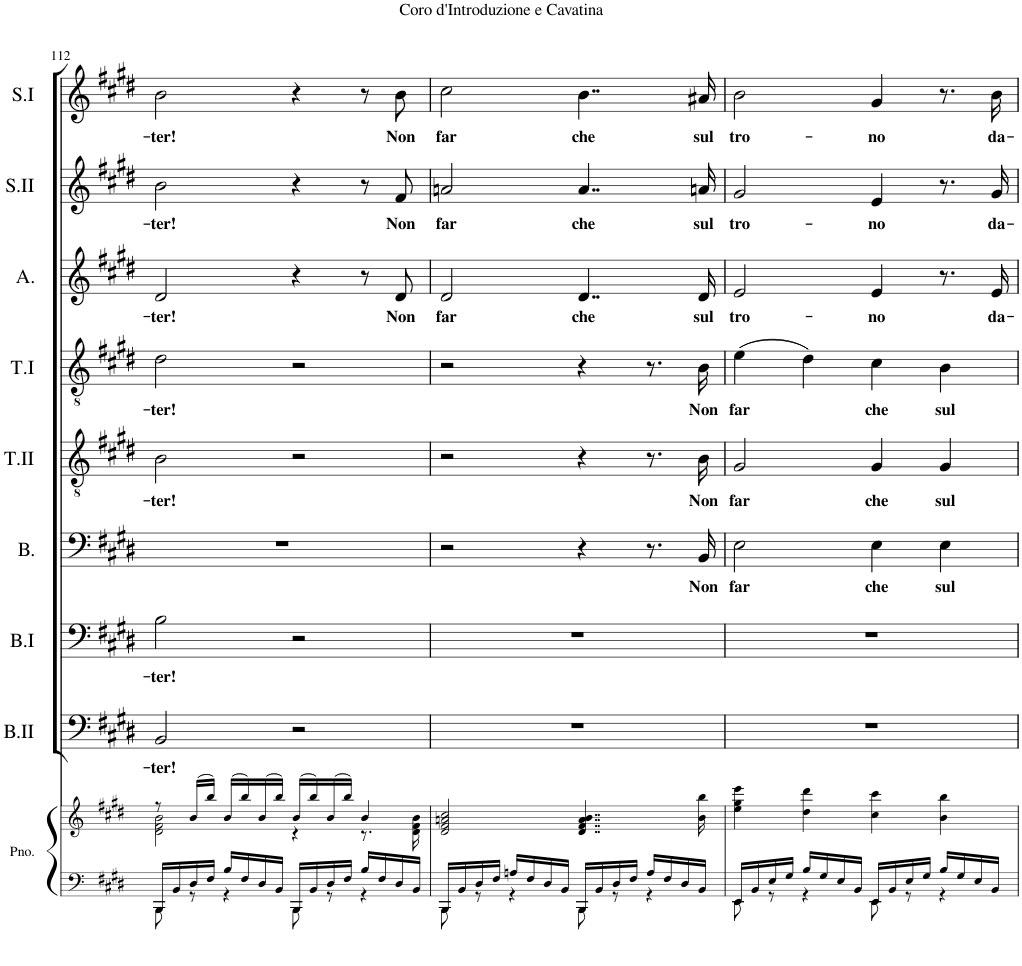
**kern	**kern	**kern	**text	**kern	**text	**kern	**text	**kern	**text	**kern	**text	**kern	**text	**kern	**text	**kern	**text
*part9	*part9	*part8	*part8	*part7	*part7	*part6	*part6	*part5	*part5	*part4	*part4	*part3	*part3	*part2	*part2	*part1	*part1
*staff10	*staff9	*staff8	*staff8	*staff7	*staff7	*staff6	*staff6	*staff5	*staff5	*staff4	*staff4	*staff3	*staff3	*staff2	*staff2	*staff1	*staff1
*I"Piano	*	*I"Bass II	*	*I"Bass I	*	*I"Bass	*	*I"Tenor II	*	*I"Tenor I	*	*I"Alto	*	*I"Soprano II	*	*I"Soprano I	*
*I'Pno.	*	*I'B.II	*	*I'B.I	*	*I'B.	*	*I'T.II	*	*I'T.I	*	*I'A.	*	*I'S.II	*	*I'S.I	*
!!LO:PB:g=z
*clefF4	*clefG2	*clefF4	*	*clefF4	*	*clefF4	*	*clefGv2	*	*clefGv2	*	*clefG2	*	*clefG2	*	*clefG2	*
*k[f#c#g#d#]	*k[f#c#g#d#]	*k[f#c#g#d#]	*	*k[f#c#g#d#]	*	*k[f#c#g#d#]	*	*k[f#c#g#d#]	*	*k[f#c#g#d#]	*	*k[f#c#g#d#]	*	*k[f#c#g#d#]	*	*k[f#c#g#d#]	*
*M4/4	*M4/4	*M4/4	*	*M4/4	*	*M4/4	*	*M4/4	*	*M4/4	*	*M4/4	*	*M4/4	*	*M4/4	*
*met(c)	*met(c)	*met(c)	*	*met(c)	*	*met(c)	*	*met(c)	*	*met(c)	*	*met(c)	*	*met(c)	*	*met(c)	*
=112	=112	=112	=112	=112	=112	=112	=112	=112	=112	=112	=112	=112	=112	=112	=112	=112	=112
*^	*^	*	*	*	*	*	*	*	*	*	*	*	*	*	*	*	*
!	!	!	!	!	!LO:LY:b	!	!LO:LY:b	!	!	!	!LO:LY:b	!	!LO:LY:b	!	!LO:LY:b	!	!LO:LY:b	!	!LO:LY:b
16BBB/LL	8BBB\	8r	2d#\ 2f#\ 2b\	2BB/	-ter!	2B\	-ter!	1r	.	2B\	-ter!	2d#\	-ter!	2d#/	-ter!	2b\	-ter!	2b\	-ter!
16BB/	.	.	.	.	.	.	.	.	.	.	.	.	.	.	.	.	.	.	.
16D#/	8r	(>16b/LL	.	.	.	.	.	.	.	.	.	.	.	.	.	.	.	.	.
16F#/JJ	.	16bb/JJ)	.	.	.	.	.	.	.	.	.	.	.	.	.	.	.	.	.
16B/LL	4r	(>16b/LL	.	.	.	.	.	.	.	.	.	.	.	.	.	.	.	.	.
16F#/	.	16bb/)	.	.	.	.	.	.	.	.	.	.	.	.	.	.	.	.	.
16D#/	.	(>16b/	.	.	.	.	.	.	.	.	.	.	.	.	.	.	.	.	.
16BB/JJ	.	16bb/JJ)	.	.	.	.	.	.	.	.	.	.	.	.	.	.	.	.	.
16BBB/LL	8BBB\	(>16b/LL	4r	2r	.	2r	.	.	.	2r	.	2r	.	4r	.	4r	.	4r	.
16BB/	.	16bb/)	.	.	.	.	.	.	.	.	.	.	.	.	.	.	.	.	.
16D#/	8r	(>16b/	.	.	.	.	.	.	.	.	.	.	.	.	.	.	.	.	.
16F#/JJ	.	16bb/JJ)	.	.	.	.	.	.	.	.	.	.	.	.	.	.	.	.	.
16B/LL	4r	4b/	8.r	.	.	.	.	.	.	.	.	.	.	8r	.	8r	.	8r	.
16F#/	.	.	.	.	.	.	.	.	.	.	.	.	.	.	.	.	.	.	.
!	!	!	!	!	!	!	!	!	!	!	!	!	!	!	!LO:LY:b	!	!LO:LY:b	!	!LO:LY:b
16D#/	.	.	.	.	.	.	.	.	.	.	.	.	.	8d#/	Non	8f#/	Non	8b\	Non
16BB/JJ	.	.	16d#\ 16f#\ 16b\	.	.	.	.	.	.	.	.	.	.	.	.	.	.	.	.
=113	=113	=113	=113	=113	=113	=113	=113	=113	=113	=113	=113	=113	=113	=113	=113	=113	=113	=113	=113
!	!	!	!	!	!	!	!	!	!	!	!	!	!	!	!LO:LY:b	!	!LO:LY:b	!	!LO:LY:b
*	*	*v	*v	*	*	*	*	*	*	*	*	*	*	*	*	*	*	*	*
16BBB/LL	8BBB\	2d#/ 2f#/ 2an/ 2cc#/	1r	.	1r	.	2r	.	2r	.	2r	.	2d#/	far	2an/	far	2cc#\	far
16BB/	.	.	.	.	.	.	.	.	.	.	.	.	.	.	.	.	.	.
16D#/	8r	.	.	.	.	.	.	.	.	.	.	.	.	.	.	.	.	.
16F#/JJ	.	.	.	.	.	.	.	.	.	.	.	.	.	.	.	.	.	.
16An/LL	4r	.	.	.	.	.	.	.	.	.	.	.	.	.	.	.	.	.
16F#/	.	.	.	.	.	.	.	.	.	.	.	.	.	.	.	.	.	.
16D#/	.	.	.	.	.	.	.	.	.	.	.	.	.	.	.	.	.	.
16BB/JJ	.	.	.	.	.	.	.	.	.	.	.	.	.	.	.	.	.	.
!	!	!	!	!	!	!	!	!	!	!	!	!	!	!LO:LY:b	!	!LO:LY:b	!	!LO:LY:b
16BBB/LL	8BBB\	4..d#/ 4..f#/ 4..a/ 4..b/	.	.	.	.	4r	.	4r	.	4r	.	4..d#/	che	4..a/	che	4..b\	che
16BB/	.	.	.	.	.	.	.	.	.	.	.	.	.	.	.	.	.	.
16D#/	8r	.	.	.	.	.	.	.	.	.	.	.	.	.	.	.	.	.
16F#/JJ	.	.	.	.	.	.	.	.	.	.	.	.	.	.	.	.	.	.
16A/LL	4r	.	.	.	.	.	8.r	.	8.r	.	8.r	.	.	.	.	.	.	.
16F#/	.	.	.	.	.	.	.	.	.	.	.	.	.	.	.	.	.	.
16D#/	.	.	.	.	.	.	.	.	.	.	.	.	.	.	.	.	.	.
!	!	!	!	!	!	!	!	!LO:LY:b	!	!LO:LY:b	!	!LO:LY:b	!	!LO:LY:b	!	!LO:LY:b	!	!LO:LY:b
16BB/JJ	.	16b\ 16bb\	.	.	.	.	16BB/	Non	16B\	Non	16B\	Non	16d#/	sul	16an/	sul	16a#X/	sul
=114	=114	=114	=114	=114	=114	=114	=114	=114	=114	=114	=114	=114	=114	=114	=114	=114	=114	=114
!	!	!	!	!	!	!	!	!LO:LY:b	!	!LO:LY:b	!	!LO:LY:b	!	!LO:LY:b	!	!LO:LY:b	!	!LO:LY:b
16EE/LL	8EE\	4ee\ 4gg#\ 4eee\	1r	.	1r	.	2E\	far	2G#/	far	(>4e\	far	2e/	tro-	2g#/	tro-	2b\	tro-
16BB/	.	.	.	.	.	.	.	.	.	.	.	.	.	.	.	.	.	.
16E/	8r	.	.	.	.	.	.	.	.	.	.	.	.	.	.	.	.	.
16G#/JJ	.	.	.	.	.	.	.	.	.	.	.	.	.	.	.	.	.	.
16B/LL	4r	4dd#\ 4ddd#\	.	.	.	.	.	.	.	.	4d#\)	.	.	.	.	.	.	.
16G#/	.	.	.	.	.	.	.	.	.	.	.	.	.	.	.	.	.	.
16E/	.	.	.	.	.	.	.	.	.	.	.	.	.	.	.	.	.	.
16BB/JJ	.	.	.	.	.	.	.	.	.	.	.	.	.	.	.	.	.	.
!	!	!	!	!	!	!	!	!LO:LY:b	!	!LO:LY:b	!	!LO:LY:b	!	!LO:LY:b	!	!LO:LY:b	!	!LO:LY:b
16EE/LL	8EE\	4cc#\ 4ccc#\	.	.	.	.	4E\	che	4G#/	che	4c#\	che	4e/	-no	4e/	-no	4g#/	-no
16BB/	.	.	.	.	.	.	.	.	.	.	.	.	.	.	.	.	.	.
16E/	8r	.	.	.	.	.	.	.	.	.	.	.	.	.	.	.	.	.
16G#/JJ	.	.	.	.	.	.	.	.	.	.	.	.	.	.	.	.	.	.
!	!	!	!	!	!	!	!	!LO:LY:b	!	!LO:LY:b	!	!LO:LY:b	!	!	!	!	!	!
16B/LL	4r	4b\ 4bb\	.	.	.	.	4E\	sul	4G#/	sul	4B\	sul	8.r	.	8.r	.	8.r	.
16G#/	.	.	.	.	.	.	.	.	.	.	.	.	.	.	.	.	.	.
16E/	.	.	.	.	.	.	.	.	.	.	.	.	.	.	.	.	.	.
!	!	!	!	!	!	!	!	!	!	!	!	!	!	!LO:LY:b	!	!LO:LY:b	!	!LO:LY:b
16BB/JJ	.	.	.	.	.	.	.	.	.	.	.	.	16e/	da-	16g#/	da-	16b\	da-
*v	*v	*	*	*	*	*	*	*	*	*	*	*	*	*	*	*	*	*
=	=	=	=	=	=	=	=	=	=	=	=	=	=	=	=	=	=
*-	*-	*-	*-	*-	*-	*-	*-	*-	*-	*-	*-	*-	*-	*-	*-	*-	*-
